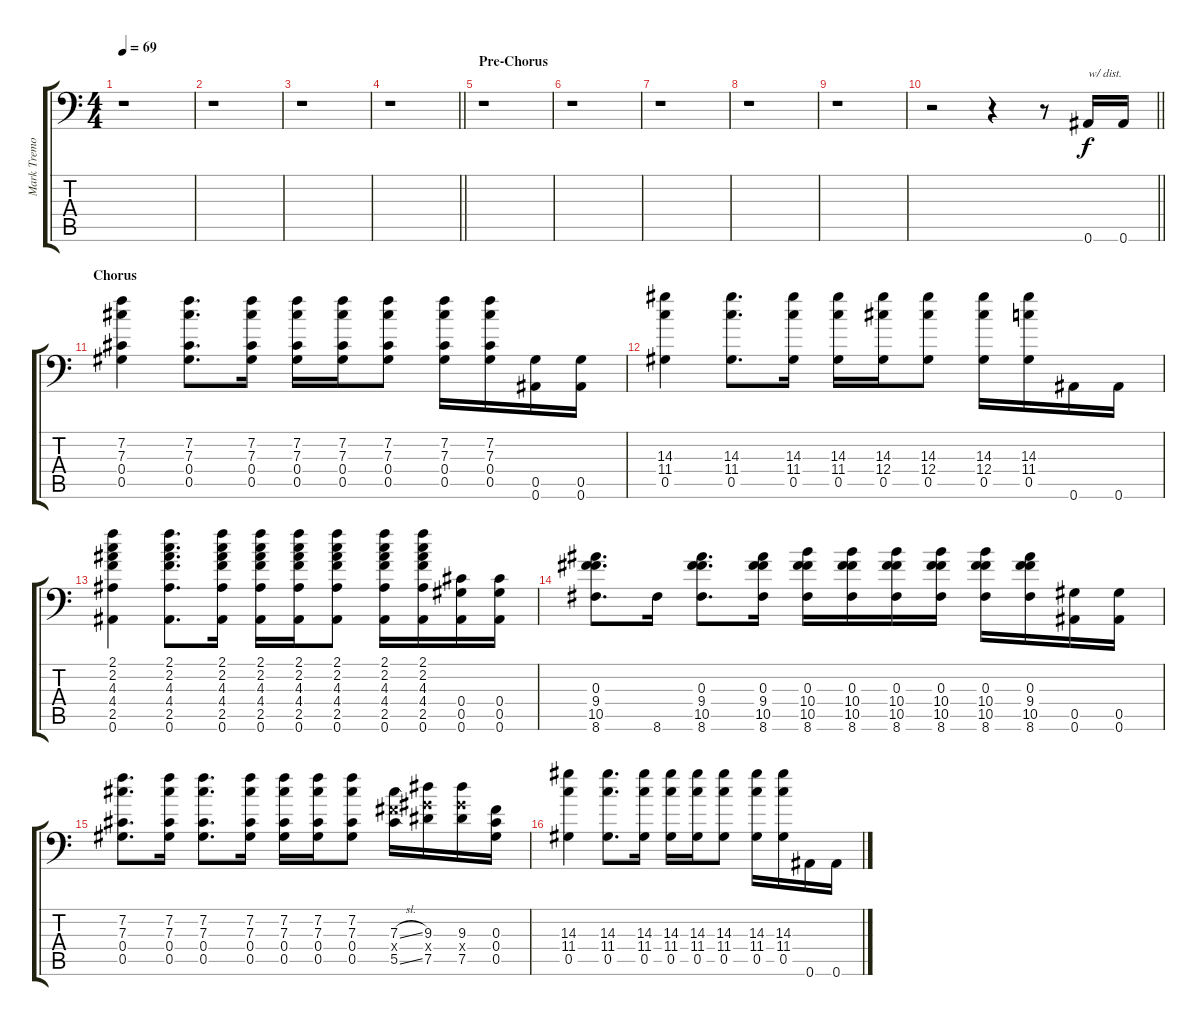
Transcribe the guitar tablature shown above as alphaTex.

\track ("Mark Tremonti" "Mark Tremo") {instrument distortionguitar}
\staff {score tabs}
\tuning (Eb4 Bb3 Gb3 Db3 Ab2 Bb1) {hide}
\ts (4 4)
\tempo 69
\clef f4
\ks c
r.1{dy f} |
r.1 |
r.1 |
\barLineRight lightlight
r.1 |
\section ("" "Pre-Chorus")
r.1 |
r.1 |
r.1 |
r.1 |
r.1 |
\barLineRight lightlight
r.2 r.4 r.8 0.6.16{txt "w/ dist."} 0.6.16 |
\section ("" "Chorus")
(7.2 7.3 0.4 0.5).4 (7.2 7.3 0.4 0.5).8{d} (7.2 7.3 0.4 0.5).16 (7.2 7.3 0.4 0.5).16 (7.2 7.3 0.4 0.5).16 (7.2 7.3 0.4 0.5).8 (7.2 7.3 0.4 0.5).16 (7.2 7.3 0.4 0.5).16 (0.5 0.6).16 (0.5 0.6).16 |
(14.3 11.4 0.5).4 (14.3 11.4 0.5).8{d} (14.3 11.4 0.5).16 (14.3 11.4 0.5).16 (14.3 12.4 0.5).16 (14.3 12.4 0.5).8 (14.3 12.4 0.5).16 (14.3 11.4 0.5).16 0.6.16 0.6.16 |
(2.1 2.2 4.3 4.4 2.5 0.6).4 (2.1 2.2 4.3 4.4 2.5 0.6).8{d} (2.1 2.2 4.3 4.4 2.5 0.6).16 (2.1 2.2 4.3 4.4 2.5 0.6).16 (2.1 2.2 4.3 4.4 2.5 0.6).16 (2.1 2.2 4.3 4.4 2.5 0.6).8 (2.1 2.2 4.3 4.4 2.5 0.6).16 (2.1 2.2 4.3 4.4 2.5 0.6).16 (0.4 0.5 0.6).16 (0.4 0.5 0.6).16 |
(0.3 9.4 10.5 8.6).8{d} 8.6.16 (0.3 9.4 10.5 8.6).8{d} (0.3 9.4 10.5 8.6).16 (0.3 10.4 10.5 8.6).16 (0.3 10.4 10.5 8.6).16 (0.3 10.4 10.5 8.6).16 (0.3 10.4 10.5 8.6).16 (0.3 10.4 10.5 8.6).16 (0.3 9.4 10.5 8.6).16 (0.5 0.6).16 (0.5 0.6).16 |
(7.2 7.3 0.4 0.5).8{d} (7.2 7.3 0.4 0.5).16 (7.2 7.3 0.4 0.5).8{d} (7.2 7.3 0.4 0.5).16 (7.2 7.3 0.4 0.5).16 (7.2 7.3 0.4 0.5).16 (7.2 7.3 0.4 0.5).8 (7.3{sl} 5.4{x} 5.5{sl}).16 (9.3 7.4{x} 7.5).16 (9.3 7.4{x} 7.5).16 (0.3 0.4 0.5).16 |
(14.3 11.4 0.5).4 (14.3 11.4 0.5).8{d} (14.3 11.4 0.5).16 (14.3 11.4 0.5).16 (14.3 11.4 0.5).16 (14.3 11.4 0.5).8 (14.3 11.4 0.5).16 (14.3 11.4 0.5).16 0.6.16 0.6.16
